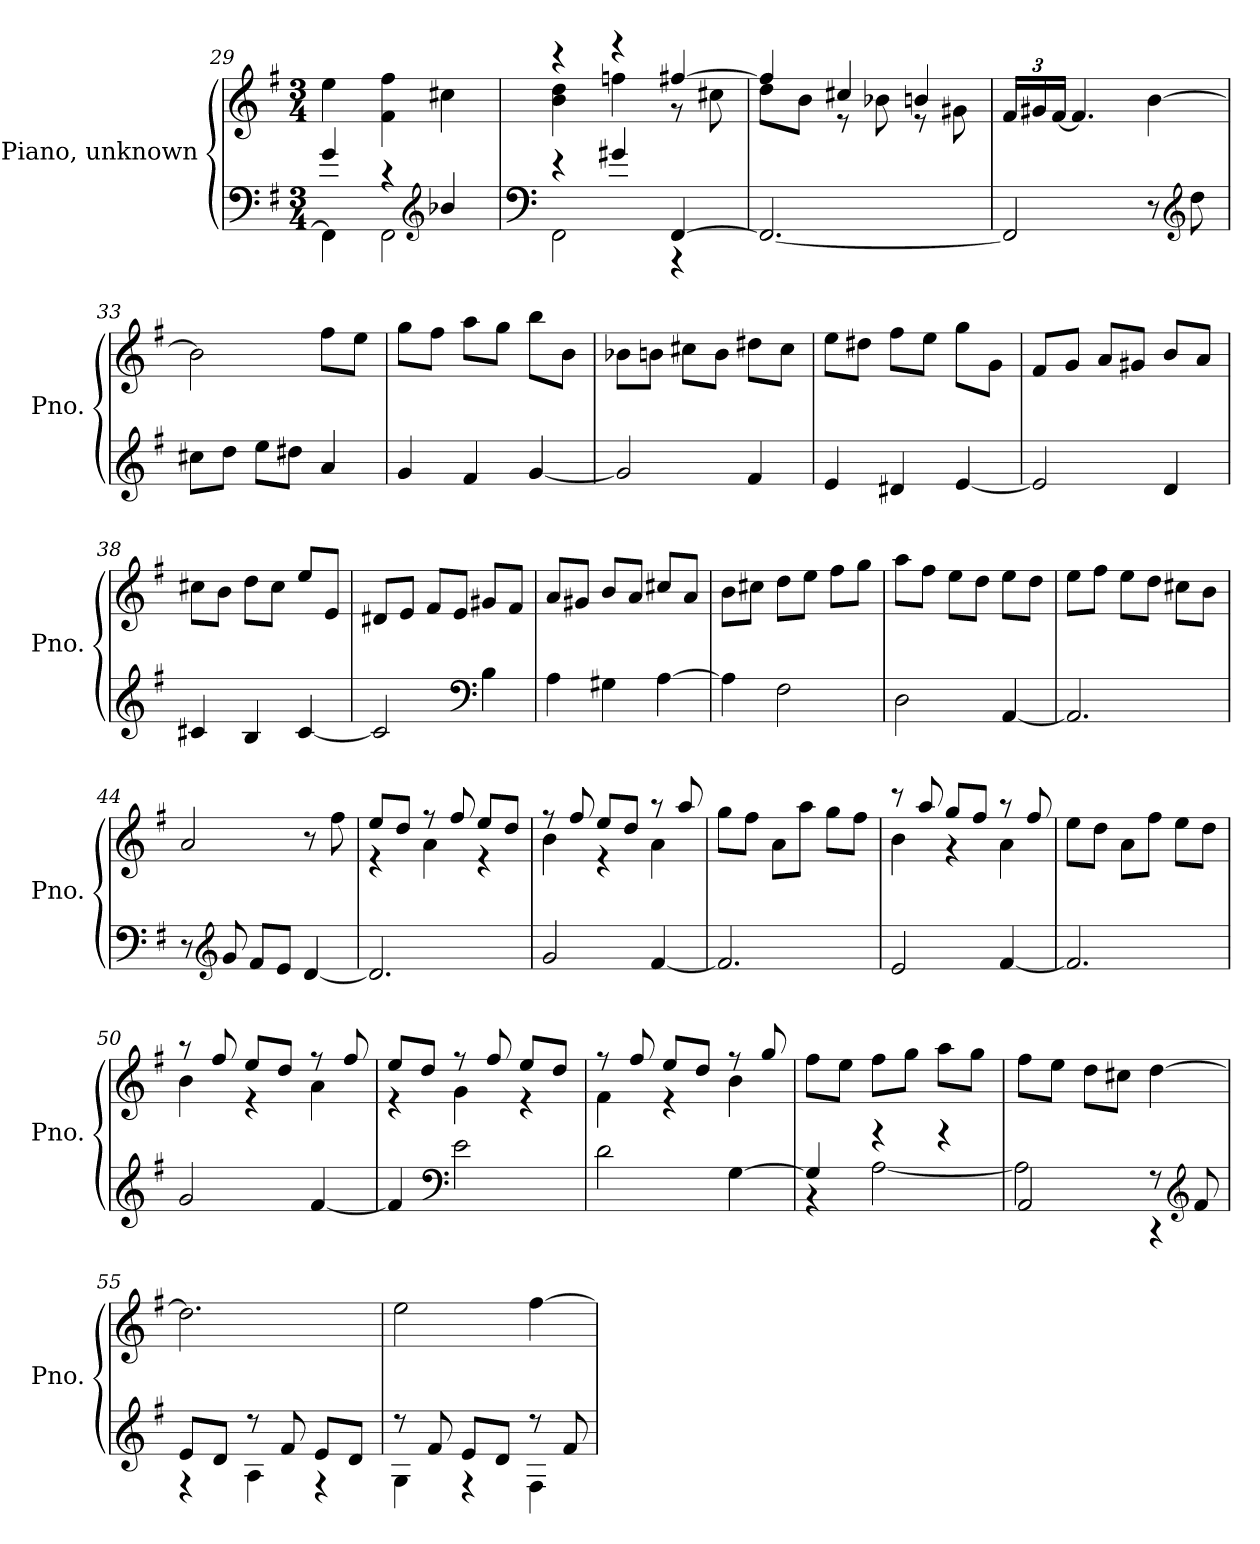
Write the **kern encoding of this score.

**kern	**kern
*part1	*part1
*staff2	*staff1
*I"Piano, unknown	*
*I'Pno.	*
!!LO:LB:g=z
*clefF4	*clefG2
*k[f#]	*k[f#]
*M3/4	*M3/4
=29	=29
*^	*
4g/	4FF#\]	4ee\
4r	2FF#\	4f#\ 4ff#\
*clefG2	*	*
4b-X/	.	4cc#X\
=30	=30	=30
*clefF4	*	*
*	*	*^
4r	2FF#\	4r	4b\ 4dd\
4g#X/	.	4r	4ffn\
[4FF#/	4r	[4ff#X/	8r
.	.	.	8cc#X\
*v	*v	*	*
=31	=31	=31
2.FF#/_	4ff#/]	8dd\L
.	.	8b\J
.	4cc#X/	8r
.	.	8b-X\
.	4bn/	8r
.	.	8g#X\
*	*v	*v
=32	=32
*	*Xbrackettup
2FF#/]	24f#/LL
.	24g#X/
.	[24f#/JJ
.	4.f#/]
8r	[4b\
*clefG2	*
8dd\	.
=33	=33
8cc#X\L	2b\]
8dd\J	.
8ee\L	.
8dd#X\J	.
4a/	8ff#\L
.	8ee\J
!!LO:LB:g=z
=34	=34
4g/	8gg\L
.	8ff#\J
4f#/	8aa\L
.	8gg\J
[4g/	8bb\L
.	8b\J
=35	=35
2g/]	8b-X\L
.	8bn\J
.	8cc#X\L
.	8b\J
4f#/	8dd#X\L
.	8cc#\J
=36	=36
4e/	8ee\L
.	8dd#X\J
4d#X/	8ff#\L
.	8ee\J
[4e/	8gg\L
.	8g\J
=37	=37
2e/]	8f#/L
.	8g/J
.	8a/L
.	8g#X/J
4d/	8b/L
.	8a/J
=38	=38
4c#X/	8cc#X\L
.	8b\J
4B/	8dd\L
.	8cc#\J
[4c#/	8ee/L
.	8e/J
!!LO:PB:g=z
=39	=39
2c#/]	8d#X/L
.	8e/J
.	8f#/L
.	8e/J
*clefF4	*
4B\	8g#X/L
.	8f#/J
=40	=40
4A\	8a/L
.	8g#X/J
4G#X\	8b/L
.	8a/J
[4A\	8cc#X/L
.	8a/J
=41	=41
4A\]	8b\L
.	8cc#X\J
2F#\	8dd\L
.	8ee\J
.	8ff#\L
.	8gg\J
=42	=42
2D\	8aa\L
.	8ff#\J
.	8ee\L
.	8dd\J
[4AA/	8ee\L
.	8dd\J
=43	=43
2.AA/]	8ee\L
.	8ff#\J
.	8ee\L
.	8dd\J
.	8cc#X\L
.	8b\J
!!LO:LB:g=z
=44	=44
8r	2a/
*clefG2	*
8g/	.
8f#/L	.
8e/J	.
[4d/	8r
.	8ff#\
=45	=45
*	*^
2.d/]	8ee/L	4r
.	8dd/J	.
.	8r	4a\
.	8ff#/	.
.	8ee/L	4r
.	8dd/J	.
=46	=46	=46
2g/	8r	4b\
.	8ff#/	.
.	8ee/L	4r
.	8dd/J	.
[4f#/	8r	4a\
.	8aa/	.
*	*v	*v
=47	=47
2.f#/]	8gg\L
.	8ff#\J
.	8a\L
.	8aa\J
.	8gg\L
.	8ff#\J
=48	=48
*	*^
2e/	8r	4b\
.	8aa/	.
.	8gg/L	4r
.	8ff#/J	.
[4f#/	8r	4a\
.	8ff#/	.
*	*v	*v
=49	=49
2.f#/]	8ee\L
.	8dd\J
.	8a\L
.	8ff#\J
.	8ee\L
.	8dd\J
!!LO:LB:g=z
=50	=50
*	*^
2g/	8r	4b\
.	8ff#/	.
.	8ee/L	4r
.	8dd/J	.
[4f#/	8r	4a\
.	8ff#/	.
=51	=51	=51
4f#/]	8ee/L	4r
.	8dd/J	.
*clefF4	*	*
2e\	8r	4g\
.	8ff#/	.
.	8ee/L	4r
.	8dd/J	.
=52	=52	=52
2d\	8r	4f#\
.	8ff#/	.
.	8ee/L	4r
.	8dd/J	.
[4G\	8r	4b\
.	8gg/	.
*	*v	*v
=53	=53
*^	*
4G/]	4r	8ff#\L
.	.	8ee\J
4r	[2A\	8ff#\L
.	.	8gg\J
4r	.	8aa\L
.	.	8gg\J
=54	=54	=54
2AA/	2A\]	8ff#\L
.	.	8ee\J
.	.	8dd\L
.	.	8cc#X\J
8r	4r	[4dd\
*clefG2	*	*
8f#/	.	.
!!LO:LB:g=z
=55	=55	=55
8e/L	4r	2.dd\]
8d/J	.	.
8r	4A\	.
8f#/	.	.
8e/L	4r	.
8d/J	.	.
=56	=56	=56
8r	4G\	2ee\
8f#/	.	.
8e/L	4r	.
8d/J	.	.
8r	4F#\	[4ff#\
8f#/	.	.
*v	*v	*
=	=
*-	*-
